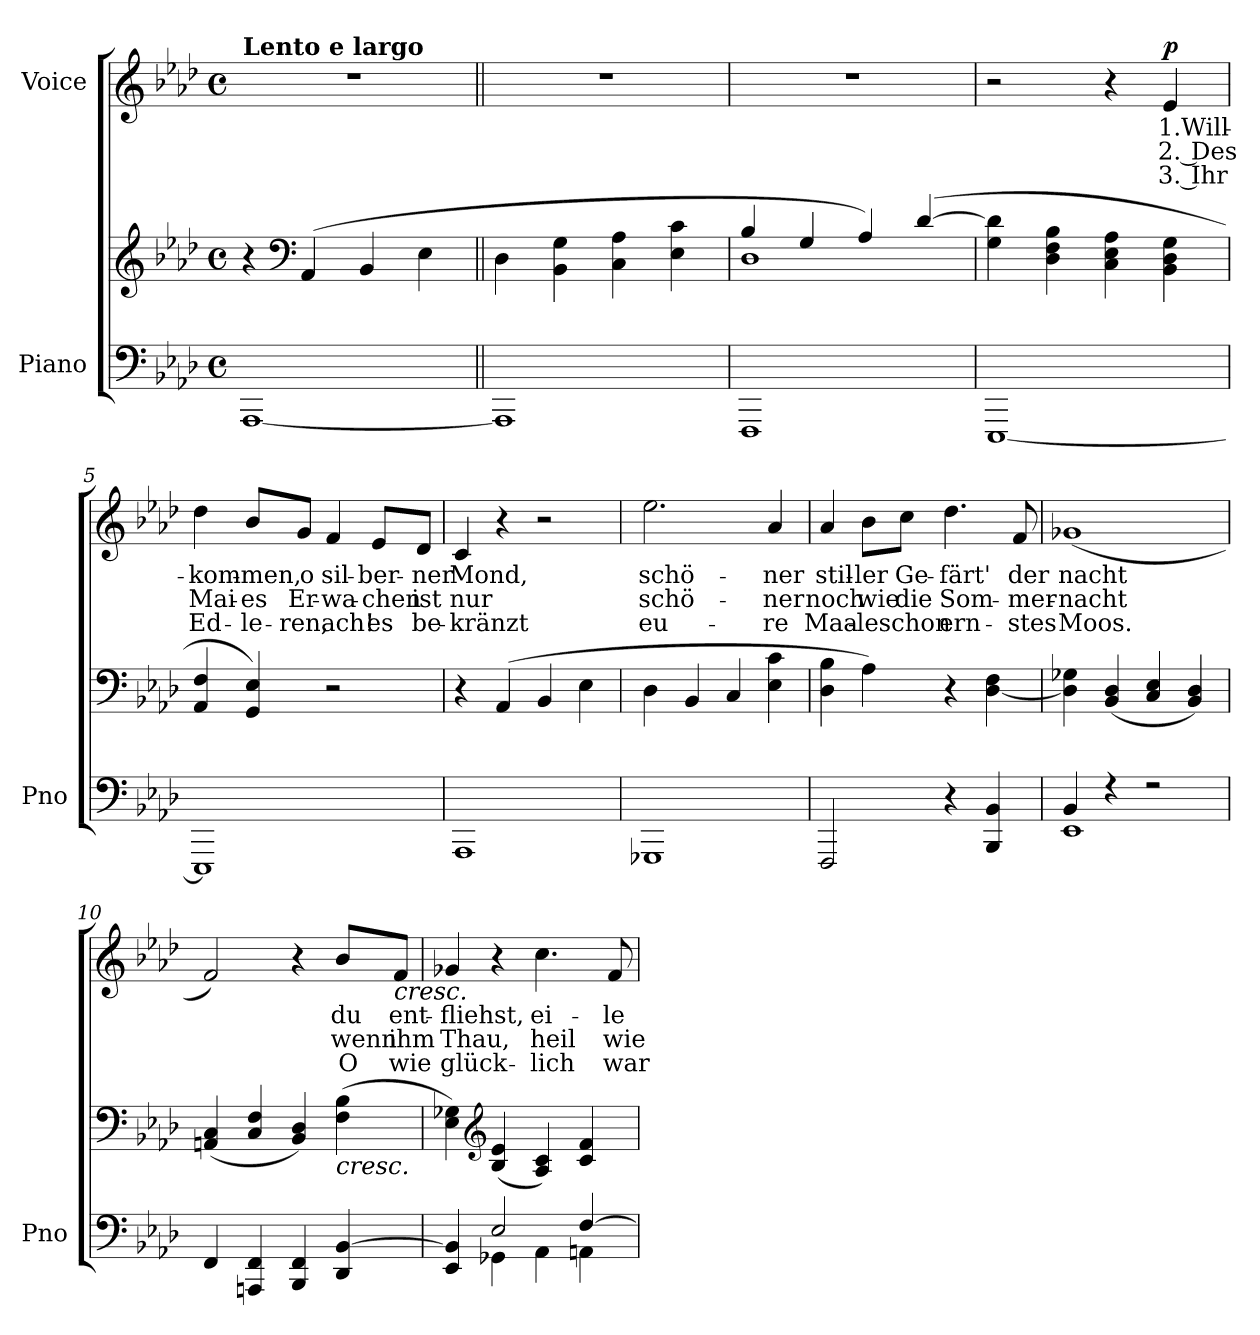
**kern	**kern	**kern	**text	**text	**text	**dynam
*part2	*part2	*part1	*part1	*part1	*part1	*part1
*staff3	*staff2	*staff1	*staff1	*staff1	*staff1	*staff1
*I"Piano	*	*I"Voice	*	*	*	*
*I'Pno	*	*	*	*	*	*
*clefF4	*clefG2	*clefG2	*	*	*	*
*k[b-e-a-d-]	*k[b-e-a-d-]	*k[b-e-a-d-]	*	*	*	*
*M4/4	*M4/4	*M4/4	*	*	*	*
*met(c)	*met(c)	*met(c)	*	*	*	*
=1	=1	=1	=1	=1	=1	=1
!	!	!LO:TX:a:B:t=Lento e largo	!	!	!	!
[1AAA-	4r	1r	.	.	.	.
*	*clefF4	*	*	*	*	*
.	(4AA-/	.	.	.	.	.
.	4BB-/	.	.	.	.	.
.	4E-\	.	.	.	.	.
=2||	=2||	=2||	=2||	=2||	=2||	=2||
1AAA-]	4D-\	1r	.	.	.	.
.	4BB-\ 4G\	.	.	.	.	.
.	4C\ 4A-\	.	.	.	.	.
.	4E-\ 4c\	.	.	.	.	.
=3	=3	=3	=3	=3	=3	=3
*	*^	*	*	*	*	*
1FFF	4B-/	1D-	1r	.	.	.	.
.	4G/	.	.	.	.	.	.
.	4A-/)	.	.	.	.	.	.
.	([4d-/	.	.	.	.	.	.
*	*v	*v	*	*	*	*	*
=4	=4	=4	=4	=4	=4	=4
[1EEE-	4G\ 4d-\]	2r	.	.	.	.
.	4D-\ 4F\ 4B-\	.	.	.	.	.
.	4C\ 4E-\ 4A-\	4r	.	.	.	.
!	!	!	!	!	!	!LO:DY:a
.	4BB-\ 4D-\ 4G\	4e-/	1.Will-	2. Des	3. Ihr	p
=5	=5	=5	=5	=5	=5	=5
1EEE-]	4AA-/ 4F/	4dd-\	-kom-	Mai-	Ed-	.
.	4GG/ 4E-/)	8b-/L	-men,	-es	-le-	.
.	.	8g/J	o	Er-	-ren,	.
.	2r	4f/	sil-	-wa-	ach!	.
.	.	8e-/L	-ber-	-chen	es	.
.	.	8d-/J	-ner	ist	be-	.
=6	=6	=6	=6	=6	=6	=6
1AAA-	4r	4c/	Mond,	nur	-kränzt	.
.	(4AA-/	4r	.	.	.	.
.	4BB-/	2r	.	.	.	.
.	4E-\	.	.	.	.	.
=7	=7	=7	=7	=7	=7	=7
1GGG-X	4D-\	2.ee-\	schö-	schö-	eu-	.
.	4BB-/	.	.	.	.	.
.	4C/	.	.	.	.	.
.	4E-\ 4c\	4a-/	-ner	-ner	-re	.
=8	=8	=8	=8	=8	=8	=8
2FFF/	4D-\ 4B-\	4a-/	stil-	noch	Maa-	.
.	4A-\)	8b-\L	-ler	wie	-le	.
.	.	8cc\J	Ge-	die	schon	.
4r	4r	4.dd-\	-färt'	Som-	ern-	.
4BBB-/ 4BB-/	[4D-\ 4F\	.	.	.	.	.
.	.	8f/	der	-mer-	-stes	.
=9	=9	=9	=9	=9	=9	=9
*^	*	*	*	*	*	*
4BB-/	1EE-	4D-\] 4G-X\	(1g-X	nacht	-nacht	Moos.	.
4r	.	(4BB-/ 4D-/	.	.	.	.	.
2r	.	4C/ 4E-/	.	.	.	.	.
.	.	4BB-/ 4D-/)	.	.	.	.	.
*v	*v	*	*	*	*	*	*
=10	=10	=10	=10	=10	=10	=10
4FF/	(4AAn/ 4C/	2f/)	.	.	.	.
4AAAn/ 4FF/	4C/ 4F/	.	.	.	.	.
4BBB-/ 4FF/	4BB-/ 4D-/)	4r	.	.	.	.
!	!LO:TX:b:i:t=cresc.	!	!	!	!	!
4DD-/ [4BB-/	(4F\ 4B-\	8b-/L	du	wenn	O	.
!	!	!LO:TX:b:i:t=cresc.	!	!	!	!
.	.	8f/J	ent-	ihm	wie	.
=11	=11	=11	=11	=11	=11	=11
*^	*	*	*	*	*	*
4EE-/ 4BB-/]	4ryy	4E-\ 4G-X\)	4g-X/	-fliehst,	Thau,	glück-	.
*	*	*clefG2	*	*	*	*	*
2E-/	4GG-X\	(4B-/ 4e-/	4r	.	.	.	.
.	4AA-\	4A-/ 4c/)	4.cc\	ei-	heil	-lich	.
[4F/	4AAn\	4c/ 4f/	.	.	.	.	.
.	.	.	8f/	-le	wie	war	.
*v	*v	*	*	*	*	*	*
=	=	=	=	=	=	=
*-	*-	*-	*-	*-	*-	*-
